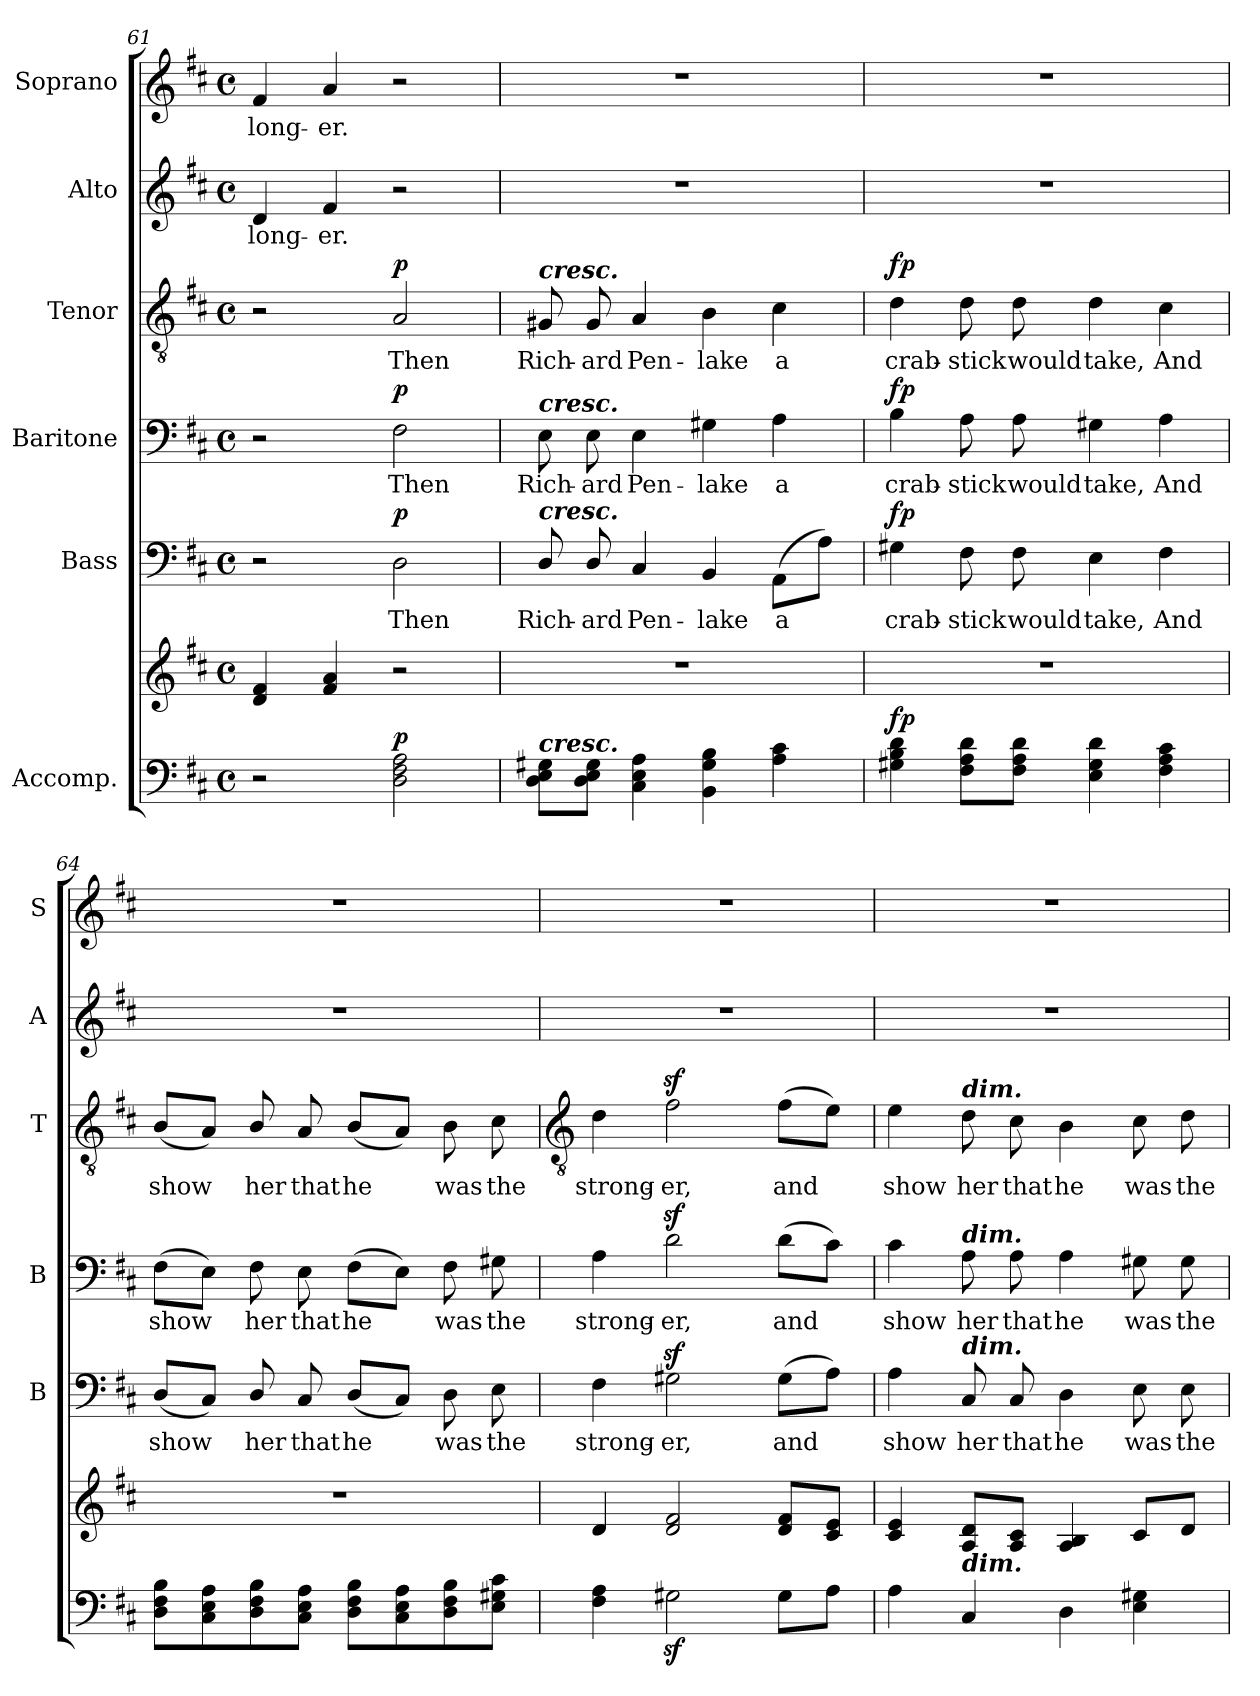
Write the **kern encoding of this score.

**kern	**kern	**dynam	**kern	**text	**dynam	**kern	**text	**dynam	**kern	**text	**dynam	**kern	**text	**kern	**text
*part6	*part6	*part6	*part5	*part5	*part5	*part4	*part4	*part4	*part3	*part3	*part3	*part2	*part2	*part1	*part1
*staff7	*staff6	*staff6/7	*staff5	*staff5	*staff5	*staff4	*staff4	*staff4	*staff3	*staff3	*staff3	*staff2	*staff2	*staff1	*staff1
*I"Accomp.	*	*	*I"Bass	*	*	*I"Baritone	*	*	*I"Tenor	*	*	*I"Alto	*	*I"Soprano	*
*	*	*	*I'B	*	*	*I'B	*	*	*I'T	*	*	*I'A	*	*I'S	*
!!LO:LB:g=z
*clefF4	*clefG2	*	*clefF4	*	*	*clefF4	*	*	*clefGv2	*	*	*clefG2	*	*clefG2	*
*k[f#c#]	*k[f#c#]	*	*k[f#c#]	*	*	*k[f#c#]	*	*	*k[f#c#]	*	*	*k[f#c#]	*	*k[f#c#]	*
*D:	*D:	*	*D:	*	*	*D:	*	*	*D:	*	*	*D:	*	*D:	*
*M4/4	*M4/4	*	*M4/4	*	*	*M4/4	*	*	*M4/4	*	*	*M4/4	*	*M4/4	*
*met(c)	*met(c)	*	*met(c)	*	*	*met(c)	*	*	*met(c)	*	*	*met(c)	*	*met(c)	*
=61	=61	=61	=61	=61	=61	=61	=61	=61	=61	=61	=61	=61	=61	=61	=61
!	!	!	!	!	!	!	!	!	!	!	!	!	!LO:LY:b	!	!LO:LY:b
2r	4d 4f#	.	2r	.	.	2r	.	.	2r	.	.	4d	long-	4f#	long-
!	!	!	!	!	!	!	!	!	!	!	!	!	!LO:LY:b	!	!LO:LY:b
.	4f# 4a	.	.	.	.	.	.	.	.	.	.	4f#	-er.	4a	-er.
!	!	!LO:DY:a=2	!	!LO:LY:b	!LO:DY:b	!	!LO:LY:b	!LO:DY:b	!	!LO:LY:b	!LO:DY:b	!	!	!	!
2D 2F# 2A	2r	p	2D	Then	p	2F#	Then	p	2A	Then	p	2r	.	2r	.
=62	=62	=62	=62	=62	=62	=62	=62	=62	=62	=62	=62	=62	=62	=62	=62
!	!	!	!	!	!	!	!	!	!LO:TX:a:Bi:t=cresc.	!	!	!	!	!	!
!	!	!	!	!	!	!LO:TX:a:Bi:t=cresc.	!	!	!	!	!	!	!	!	!
!	!	!	!LO:TX:a:Bi:t=cresc.	!	!	!	!	!	!	!	!	!	!	!	!
!LO:TX:a:Bi:t=cresc.	!	!	!	!	!	!	!	!	!	!	!	!	!	!	!
!	!	!	!	!LO:LY:b	!	!	!LO:LY:b	!	!	!LO:LY:b	!	!	!	!	!
8D\ 8E\ 8G#X\L	1r	.	8D/	Rich-	.	8E	Rich-	.	8G#X	Rich-	.	1r	.	1r	.
!	!	!	!	!LO:LY:b	!	!	!LO:LY:b	!	!	!LO:LY:b	!	!	!	!	!
8D\ 8E\ 8G#\J	.	.	8D/	-ard	.	8E	-ard	.	8G#	-ard	.	.	.	.	.
!	!	!	!	!LO:LY:b	!	!	!LO:LY:b	!	!	!LO:LY:b	!	!	!	!	!
4C# 4E 4A	.	.	4C#	Pen-	.	4E	Pen-	.	4A	Pen-	.	.	.	.	.
!	!	!	!	!LO:LY:b	!	!	!LO:LY:b	!	!	!LO:LY:b	!	!	!	!	!
4BB 4G# 4B	.	.	4BB	-lake	.	4G#X	-lake	.	4B	-lake	.	.	.	.	.
!	!	!	!	!LO:LY:b	!	!	!LO:LY:b	!	!	!LO:LY:b	!	!	!	!	!
4A 4c#	.	.	(8AAL	a	.	4A	a	.	4c#	a	.	.	.	.	.
.	.	.	8AJ)	.	.	.	.	.	.	.	.	.	.	.	.
=63	=63	=63	=63	=63	=63	=63	=63	=63	=63	=63	=63	=63	=63	=63	=63
!	!	!LO:DY:a=2	!	!LO:LY:b	!LO:DY:a	!	!LO:LY:b	!LO:DY:a	!	!LO:LY:b	!LO:DY:b	!	!	!	!
4G#X 4B 4d	1r	fp	4G#X	crab-	fp	4B	crab-	fp	4d	crab-	fp	1r	.	1r	.
!	!	!	!	!LO:LY:b	!	!	!LO:LY:b	!	!	!LO:LY:b	!	!	!	!	!
8F# 8A 8dL	.	.	8F#	-stick	.	8A	-stick	.	8d	-stick	.	.	.	.	.
!	!	!	!	!LO:LY:b	!	!	!LO:LY:b	!	!	!LO:LY:b	!	!	!	!	!
8F# 8A 8dJ	.	.	8F#	would	.	8A	would	.	8d	would	.	.	.	.	.
!	!	!	!	!LO:LY:b	!	!	!LO:LY:b	!	!	!LO:LY:b	!	!	!	!	!
4E 4G# 4d	.	.	4E	take,	.	4G#X	take,	.	4d	take,	.	.	.	.	.
!	!	!	!	!LO:LY:b	!	!	!LO:LY:b	!	!	!LO:LY:b	!	!	!	!	!
4F# 4A 4c#	.	.	4F#	And	.	4A	And	.	4c#	And	.	.	.	.	.
=64	=64	=64	=64	=64	=64	=64	=64	=64	=64	=64	=64	=64	=64	=64	=64
!	!	!	!	!LO:LY:b	!	!	!LO:LY:b	!	!	!LO:LY:b	!	!	!	!	!
8D 8F# 8BL	1r	.	(<8DL	show	.	(>8F#L	show	.	(<8BL	show	.	1r	.	1r	.
8C# 8E 8A	.	.	8C#J)	.	.	8EJ)	.	.	8AJ)	.	.	.	.	.	.
!	!	!	!	!LO:LY:b	!	!	!LO:LY:b	!	!	!LO:LY:b	!	!	!	!	!
8D 8F# 8B	.	.	8D/	her	.	8F#	her	.	8B/	her	.	.	.	.	.
!	!	!	!	!LO:LY:b	!	!	!LO:LY:b	!	!	!LO:LY:b	!	!	!	!	!
8C# 8E 8AJ	.	.	8C#	that	.	8E	that	.	8A	that	.	.	.	.	.
!	!	!	!	!LO:LY:b	!	!	!LO:LY:b	!	!	!LO:LY:b	!	!	!	!	!
8D 8F# 8BL	.	.	(<8DL	he	.	(>8F#L	he	.	(<8BL	he	.	.	.	.	.
8C# 8E 8A	.	.	8C#J)	.	.	8EJ)	.	.	8AJ)	.	.	.	.	.	.
!	!	!	!	!LO:LY:b	!	!	!LO:LY:b	!	!	!LO:LY:b	!	!	!	!	!
8D 8F# 8B	.	.	8D	was	.	8F#	was	.	8B	was	.	.	.	.	.
!	!	!	!	!LO:LY:b	!	!	!LO:LY:b	!	!	!LO:LY:b	!	!	!	!	!
8E 8G#X 8c#J	.	.	8E	the	.	8G#X	the	.	8c#	the	.	.	.	.	.
!!LO:LB:g=z
=65	=65	=65	=65	=65	=65	=65	=65	=65	=65	=65	=65	=65	=65	=65	=65
*	*	*	*	*	*	*	*	*	*clefGv2	*	*	*	*	*	*
!	!	!	!	!LO:LY:b	!	!	!LO:LY:b	!	!	!LO:LY:b	!	!	!	!	!
4F# 4A	4d	.	4F#	strong-	.	4A	strong-	.	4d	strong-	.	1r	.	1r	.
!	!	!	!	!LO:LY:b	!	!	!LO:LY:b	!	!	!LO:LY:b	!	!	!	!	!
2G#Xz>	2d 2f#	.	2G#Xz>	-er,	.	2dz>	-er,	.	2f#z<	-er,	.	.	.	.	.
!	!	!	!	!LO:LY:b	!	!	!LO:LY:b	!	!	!LO:LY:b	!	!	!	!	!
8G#L	8d 8f#L	.	(>8G#L	and	.	(>8dL	and	.	(>8f#L	and	.	.	.	.	.
8AJ	8c# 8eJ	.	8AJ)	.	.	8c#J)	.	.	8eJ)	.	.	.	.	.	.
=66	=66	=66	=66	=66	=66	=66	=66	=66	=66	=66	=66	=66	=66	=66	=66
!	!	!	!	!LO:LY:b	!	!	!LO:LY:b	!	!	!LO:LY:b	!	!	!	!	!
4A	4c# 4e	.	4A	show	.	4c#	show	.	4e	show	.	1r	.	1r	.
!	!	!	!	!	!	!	!	!	!LO:TX:a:Bi:t=dim.	!	!	!	!	!	!
!	!	!	!	!	!	!LO:TX:a:Bi:t=dim.	!	!	!	!	!	!	!	!	!
!	!	!	!LO:TX:a:Bi:t=dim.	!	!	!	!	!	!	!	!	!	!	!	!
!LO:TX:a:Bi:t=dim.	!	!	!	!	!	!	!	!	!	!	!	!	!	!	!
!	!	!	!	!LO:LY:b	!	!	!LO:LY:b	!	!	!LO:LY:b	!	!	!	!	!
4C#	8A 8dL	.	8C#	her	.	8A	her	.	8d	her	.	.	.	.	.
!	!	!	!	!LO:LY:b	!	!	!LO:LY:b	!	!	!LO:LY:b	!	!	!	!	!
.	8A 8c#J	.	8C#	that	.	8A	that	.	8c#	that	.	.	.	.	.
!	!	!	!	!LO:LY:b	!	!	!LO:LY:b	!	!	!LO:LY:b	!	!	!	!	!
4D	4A 4B	.	4D	he	.	4A	he	.	4B	he	.	.	.	.	.
!	!	!	!	!LO:LY:b	!	!	!LO:LY:b	!	!	!LO:LY:b	!	!	!	!	!
4E 4G#X	8c#L	.	8E	was	.	8G#X	was	.	8c#	was	.	.	.	.	.
!	!	!	!	!LO:LY:b	!	!	!LO:LY:b	!	!	!LO:LY:b	!	!	!	!	!
.	8dJ	.	8E	the	.	8G#	the	.	8d	the	.	.	.	.	.
=	=	=	=	=	=	=	=	=	=	=	=	=	=	=	=
*-	*-	*-	*-	*-	*-	*-	*-	*-	*-	*-	*-	*-	*-	*-	*-
